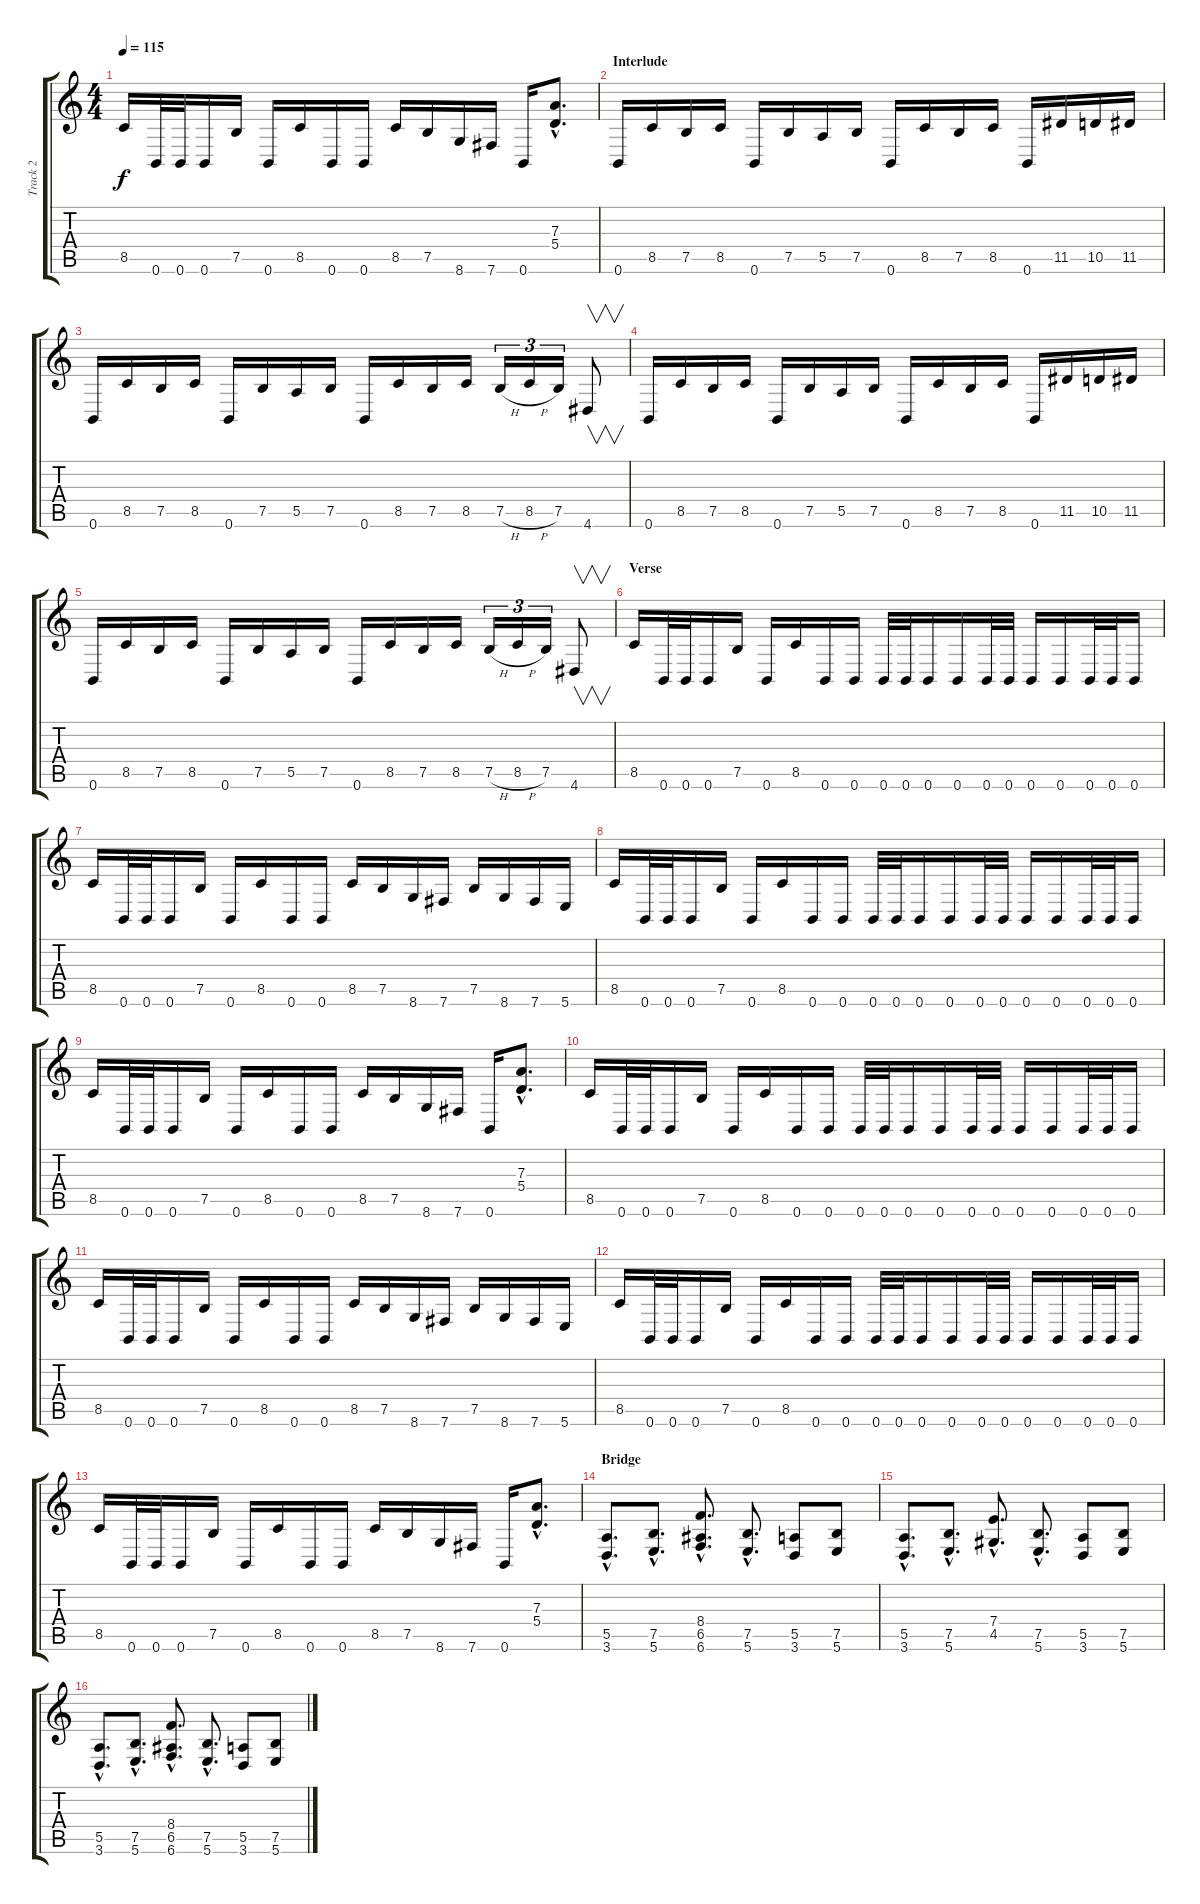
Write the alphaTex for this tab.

\track ("Track 2" "Track 2") {instrument distortionguitar}
\staff {score tabs}
\tuning (B3 Gb3 D3 A2 E2 B1) {hide}
\ts (4 4)
\tempo 115
\clef g2
\ks c
8.5.16{dy f} 0.6.32 0.6.32 0.6.16 7.5.16 0.6.16 8.5.16 0.6.16 0.6.16 8.5.16 7.5.16 8.6.16 7.6.16 0.6.16 (7.3{hac} 5.4{hac}).8{d} |
\section ("" "Interlude")
0.6.16 8.5.16 7.5.16 8.5.16 0.6.16 7.5.16 5.5.16 7.5.16 0.6.16 8.5.16 7.5.16 8.5.16 0.6.16 11.5.16 10.5.16 11.5.16 |
0.6.16 8.5.16 7.5.16 8.5.16 0.6.16 7.5.16 5.5.16 7.5.16 0.6.16 8.5.16 7.5.16 8.5.16 7.5{h}.16{tu (3 2)} 8.5{h}.16{tu (3 2)} 7.5.16{tu (3 2)} 4.6.8{v} |
0.6.16 8.5.16 7.5.16 8.5.16 0.6.16 7.5.16 5.5.16 7.5.16 0.6.16 8.5.16 7.5.16 8.5.16 0.6.16 11.5.16 10.5.16 11.5.16 |
0.6.16 8.5.16 7.5.16 8.5.16 0.6.16 7.5.16 5.5.16 7.5.16 0.6.16 8.5.16 7.5.16 8.5.16 7.5{h}.16{tu (3 2)} 8.5{h}.16{tu (3 2)} 7.5.16{tu (3 2)} 4.6.8{v} |
\section ("" "Verse")
8.5.16 0.6.32 0.6.32 0.6.16 7.5.16 0.6.16 8.5.16 0.6.16 0.6.16 0.6.32 0.6.32 0.6.16 0.6.16 0.6.32 0.6.32 0.6.16 0.6.16 0.6.32 0.6.32 0.6.16 |
8.5.16 0.6.32 0.6.32 0.6.16 7.5.16 0.6.16 8.5.16 0.6.16 0.6.16 8.5.16 7.5.16 8.6.16 7.6.16 7.5.16 8.6.16 7.6.16 5.6.16 |
8.5.16 0.6.32 0.6.32 0.6.16 7.5.16 0.6.16 8.5.16 0.6.16 0.6.16 0.6.32 0.6.32 0.6.16 0.6.16 0.6.32 0.6.32 0.6.16 0.6.16 0.6.32 0.6.32 0.6.16 |
8.5.16 0.6.32 0.6.32 0.6.16 7.5.16 0.6.16 8.5.16 0.6.16 0.6.16 8.5.16 7.5.16 8.6.16 7.6.16 0.6.16 (7.3{hac} 5.4{hac}).8{d} |
8.5.16 0.6.32 0.6.32 0.6.16 7.5.16 0.6.16 8.5.16 0.6.16 0.6.16 0.6.32 0.6.32 0.6.16 0.6.16 0.6.32 0.6.32 0.6.16 0.6.16 0.6.32 0.6.32 0.6.16 |
8.5.16 0.6.32 0.6.32 0.6.16 7.5.16 0.6.16 8.5.16 0.6.16 0.6.16 8.5.16 7.5.16 8.6.16 7.6.16 7.5.16 8.6.16 7.6.16 5.6.16 |
8.5.16 0.6.32 0.6.32 0.6.16 7.5.16 0.6.16 8.5.16 0.6.16 0.6.16 0.6.32 0.6.32 0.6.16 0.6.16 0.6.32 0.6.32 0.6.16 0.6.16 0.6.32 0.6.32 0.6.16 |
8.5.16 0.6.32 0.6.32 0.6.16 7.5.16 0.6.16 8.5.16 0.6.16 0.6.16 8.5.16 7.5.16 8.6.16 7.6.16 0.6.16 (7.3{hac} 5.4{hac}).8{d} |
\section ("" "Bridge")
(5.5{hac} 3.6{hac}).8{d} (7.5{hac} 5.6{hac}).8{d} (8.4{hac} 6.5{hac} 6.6{hac}).8{d} (7.5{hac} 5.6{hac}).8{d} (5.5 3.6).8 (7.5 5.6).8 |
(5.5{hac} 3.6{hac}).8{d} (7.5{hac} 5.6{hac}).8{d} (7.4{hac} 4.5{hac}).8{d} (7.5{hac} 5.6{hac}).8{d} (5.5 3.6).8 (7.5 5.6).8 |
(5.5{hac} 3.6{hac}).8{d} (7.5{hac} 5.6{hac}).8{d} (8.4{hac} 6.5{hac} 6.6{hac}).8{d} (7.5{hac} 5.6{hac}).8{d} (5.5 3.6).8 (7.5 5.6).8
